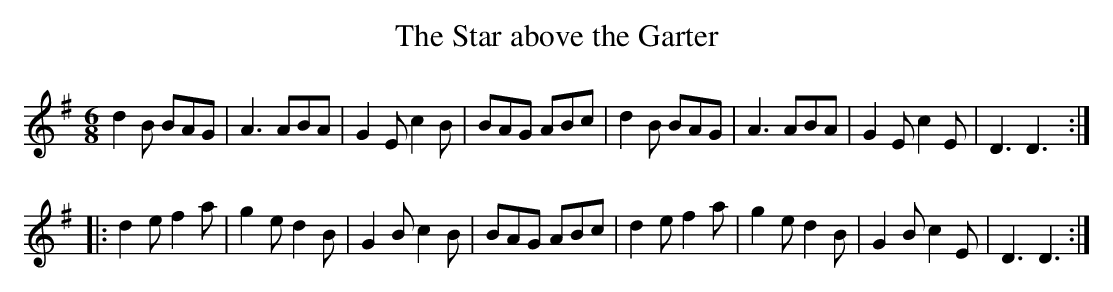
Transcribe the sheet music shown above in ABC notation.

X:1
T:Star above the Garter, The
M:6/8
K:G
d2B BAG|A3 ABA|G2E c2B|BAG ABc|d2B BAG|A3 ABA|G2E c2E|D3 D3:|
|:d2e f2a|g2e d2B|G2B c2B|BAG ABc|d2e f2a|g2e d2B|G2B c2E|D3 D3:|
